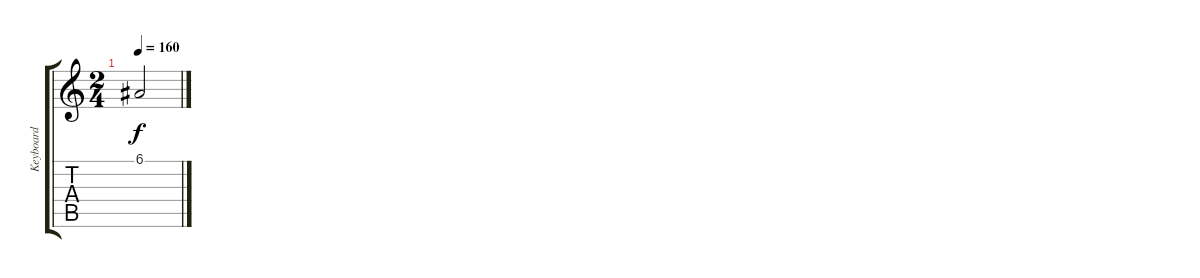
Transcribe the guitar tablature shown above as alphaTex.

\track ("Keyboard" "Keyboard") {instrument stringensemble1}
\staff {score tabs}
\tuning (E4 B3 G3 D3 A2 E2) {hide}
\ts (2 4)
\tempo 160
\clef g2
\ks c
6.1{t}.2{dy f}
